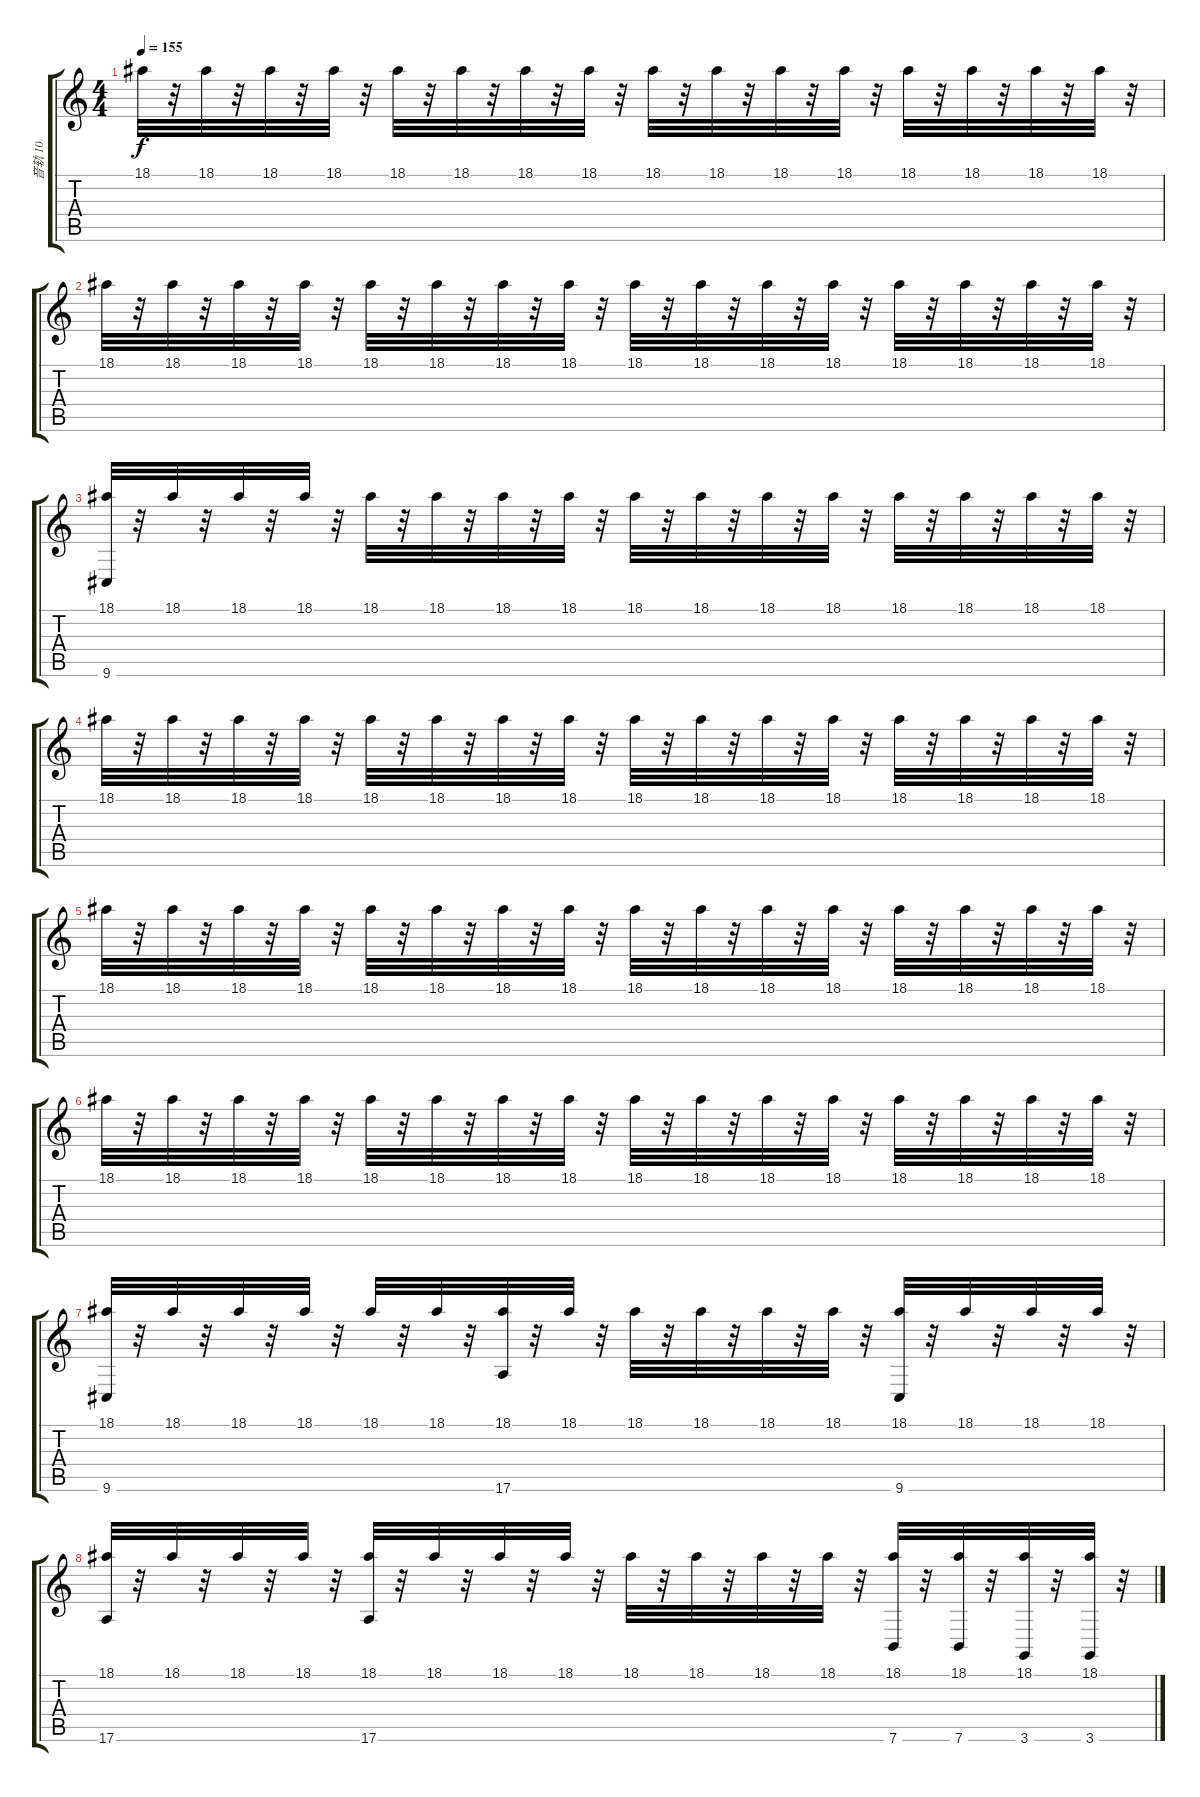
\track ("音轨 10" "音轨 10") {instrument acousticgrandpiano}
\staff {score tabs}
\tuning (E4 B3 G3 D3 A2 E2) {hide}
\ts (4 4)
\tempo 155
\clef g2
\ks c
18.1.32{dy f} r.32 18.1.32 r.32 18.1.32 r.32 18.1.32 r.32 18.1.32 r.32 18.1.32 r.32 18.1.32 r.32 18.1.32 r.32 18.1.32 r.32 18.1.32 r.32 18.1.32 r.32 18.1.32 r.32 18.1.32 r.32 18.1.32 r.32 18.1.32 r.32 18.1.32 r.32 |
18.1.32 r.32 18.1.32 r.32 18.1.32 r.32 18.1.32 r.32 18.1.32 r.32 18.1.32 r.32 18.1.32 r.32 18.1.32 r.32 18.1.32 r.32 18.1.32 r.32 18.1.32 r.32 18.1.32 r.32 18.1.32 r.32 18.1.32 r.32 18.1.32 r.32 18.1.32 r.32 |
(18.1 9.6).32 r.32 18.1.32 r.32 18.1.32 r.32 18.1.32 r.32 18.1.32 r.32 18.1.32 r.32 18.1.32 r.32 18.1.32 r.32 18.1.32 r.32 18.1.32 r.32 18.1.32 r.32 18.1.32 r.32 18.1.32 r.32 18.1.32 r.32 18.1.32 r.32 18.1.32 r.32 |
18.1.32 r.32 18.1.32 r.32 18.1.32 r.32 18.1.32 r.32 18.1.32 r.32 18.1.32 r.32 18.1.32 r.32 18.1.32 r.32 18.1.32 r.32 18.1.32 r.32 18.1.32 r.32 18.1.32 r.32 18.1.32 r.32 18.1.32 r.32 18.1.32 r.32 18.1.32 r.32 |
18.1.32 r.32 18.1.32 r.32 18.1.32 r.32 18.1.32 r.32 18.1.32 r.32 18.1.32 r.32 18.1.32 r.32 18.1.32 r.32 18.1.32 r.32 18.1.32 r.32 18.1.32 r.32 18.1.32 r.32 18.1.32 r.32 18.1.32 r.32 18.1.32 r.32 18.1.32 r.32 |
18.1.32 r.32 18.1.32 r.32 18.1.32 r.32 18.1.32 r.32 18.1.32 r.32 18.1.32 r.32 18.1.32 r.32 18.1.32 r.32 18.1.32 r.32 18.1.32 r.32 18.1.32 r.32 18.1.32 r.32 18.1.32 r.32 18.1.32 r.32 18.1.32 r.32 18.1.32 r.32 |
(18.1 9.6).32 r.32 18.1.32 r.32 18.1.32 r.32 18.1.32 r.32 18.1.32 r.32 18.1.32 r.32 (18.1 17.6).32 r.32 18.1.32 r.32 18.1.32 r.32 18.1.32 r.32 18.1.32 r.32 18.1.32 r.32 (18.1 9.6).32 r.32 18.1.32 r.32 18.1.32 r.32 18.1.32 r.32 |
(18.1 17.6).32 r.32 18.1.32 r.32 18.1.32 r.32 18.1.32 r.32 (18.1 17.6).32 r.32 18.1.32 r.32 18.1.32 r.32 18.1.32 r.32 18.1.32 r.32 18.1.32 r.32 18.1.32 r.32 18.1.32 r.32 (18.1 7.6).32 r.32 (18.1 7.6).32 r.32 (18.1 3.6).32 r.32 (18.1 3.6).32 r.32
